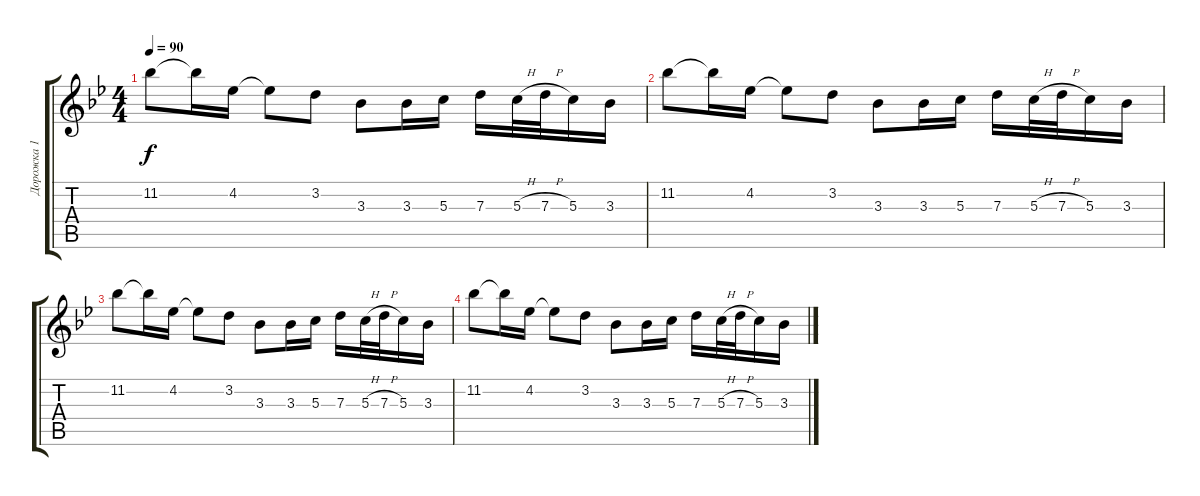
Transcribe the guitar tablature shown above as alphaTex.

\track ("Дорожка 1" "Дорожка 1") {instrument acousticguitarsteel}
\staff {score tabs}
\tuning (E4 B3 G3 D3 A2 E2) {hide}
\ts (4 4)
\tempo 90
\clef g2
\ks bb
11.2.8{dy f volume 12} 11.2{t}.16 4.2.16 4.2{t}.8 3.2.8 3.3.8 3.3.16 5.3.16 7.3.16 5.3{h}.32 7.3{h}.32 5.3.16 3.3.16 |
11.2.8{volume 10} 11.2{t}.16 4.2.16 4.2{t}.8 3.2.8 3.3.8 3.3.16 5.3.16 7.3.16 5.3{h}.32 7.3{h}.32 5.3.16 3.3.16 |
11.2.8{volume 9} 11.2{t}.16 4.2.16 4.2{t}.8 3.2.8 3.3.8 3.3.16 5.3.16 7.3.16 5.3{h}.32 7.3{h}.32 5.3.16 3.3.16 |
11.2.8{volume 7} 11.2{t}.16 4.2.16 4.2{t}.8 3.2.8 3.3.8 3.3.16 5.3.16 7.3.16 5.3{h}.32 7.3{h}.32 5.3.16 3.3.16
